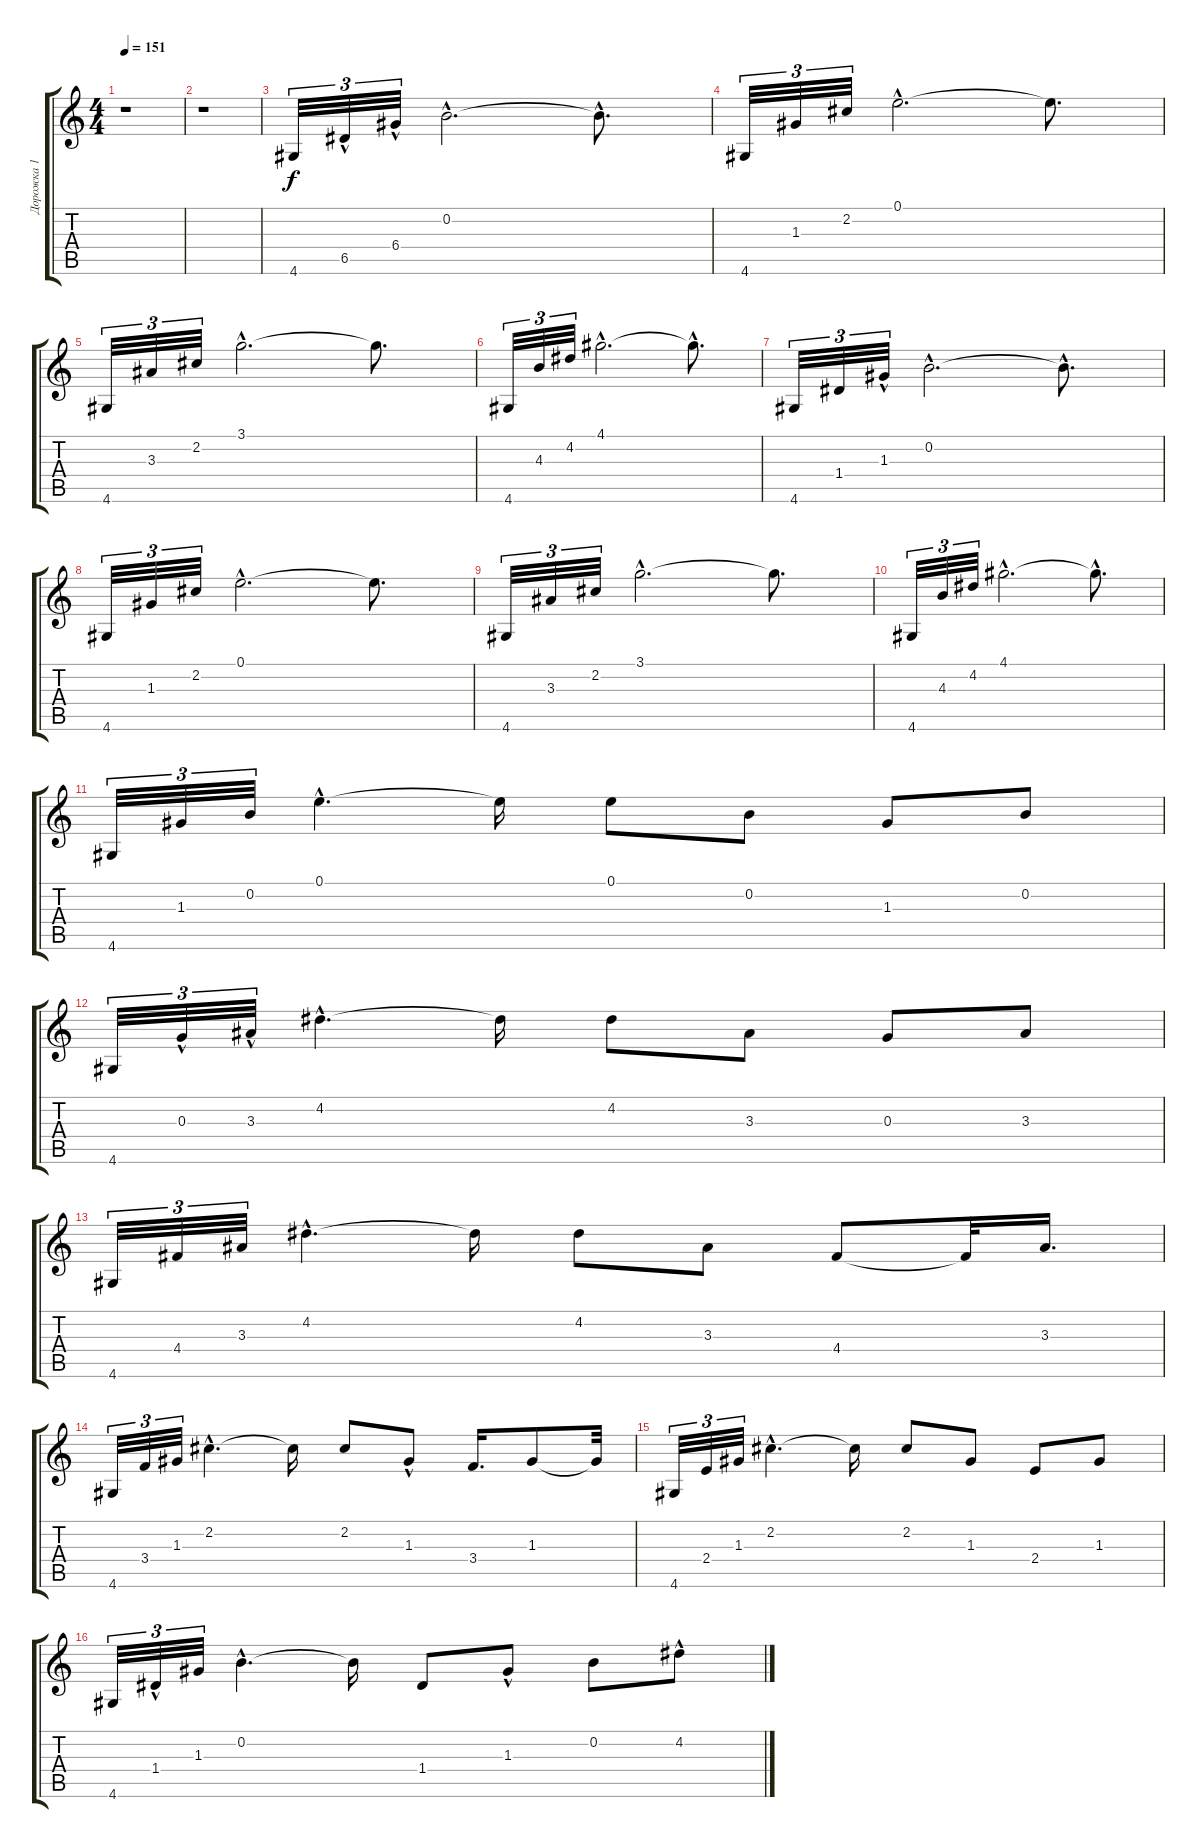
\track ("Дорожка 1" "Дорожка 1") {instrument acousticguitarnylon}
\staff {score tabs}
\tuning (E4 B3 G3 D3 A2 E2) {hide}
\ts (4 4)
\tempo 151
\clef g2
\ks c
r.1{dy f instrument acousticguitarnylon} |
r.1 |
4.6.32{tu (3 2)} 6.5{hac}.32{tu (3 2)} 6.4{hac}.32{tu (3 2)} 0.2{hac}.2{d} 0.2{hac t}.8{d} |
4.6.32{tu (3 2)} 1.3.32{tu (3 2)} 2.2.32{tu (3 2)} 0.1{hac}.2{d} 0.1{t}.8{d} |
4.6.32{tu (3 2)} 3.3.32{tu (3 2)} 2.2.32{tu (3 2)} 3.1{hac}.2{d} 3.1{t}.8{d} |
4.6.32{tu (3 2)} 4.3.32{tu (3 2)} 4.2.32{tu (3 2)} 4.1{hac}.2{d} 4.1{hac t}.8{d} |
4.6.32{tu (3 2)} 1.4.32{tu (3 2)} 1.3{hac}.32{tu (3 2)} 0.2{hac}.2{d} 0.2{hac t}.8{d} |
4.6.32{tu (3 2)} 1.3.32{tu (3 2)} 2.2.32{tu (3 2)} 0.1{hac}.2{d} 0.1{t}.8{d} |
4.6.32{tu (3 2)} 3.3.32{tu (3 2)} 2.2.32{tu (3 2)} 3.1{hac}.2{d} 3.1{t}.8{d} |
4.6.32{tu (3 2)} 4.3.32{tu (3 2)} 4.2.32{tu (3 2)} 4.1{hac}.2{d} 4.1{hac t}.8{d} |
4.6.32{tu (3 2)} 1.3.32{tu (3 2)} 0.2.32{tu (3 2)} 0.1{hac}.4{d} 0.1{t}.16 0.1.8 0.2.8 1.3.8 0.2.8 |
4.6.32{tu (3 2)} 0.3{hac}.32{tu (3 2)} 3.3{hac}.32{tu (3 2)} 4.2{hac}.4{d} 4.2{t}.16 4.2.8 3.3.8 0.3.8 3.3.8 |
4.6.32{tu (3 2)} 4.4.32{tu (3 2)} 3.3.32{tu (3 2)} 4.2{hac}.4{d} 4.2{t}.16 4.2.8 3.3.8 4.4.8 4.4{t}.32 3.3.16{d} |
4.6.32{tu (3 2)} 3.4.32{tu (3 2)} 1.3.32{tu (3 2)} 2.2{hac}.4{d} 2.2{t}.16 2.2.8 1.3{hac}.8 3.4.16{d} 1.3.8 1.3{t}.32 |
4.6.32{tu (3 2)} 2.4.32{tu (3 2)} 1.3.32{tu (3 2)} 2.2{hac}.4{d} 2.2{t}.16 2.2.8 1.3.8 2.4.8 1.3.8 |
4.6.32{tu (3 2)} 1.4{hac}.32{tu (3 2)} 1.3.32{tu (3 2)} 0.2{hac}.4{d} 0.2{t}.16 1.4.8 1.3{hac}.8 0.2.8 4.2{hac}.8
